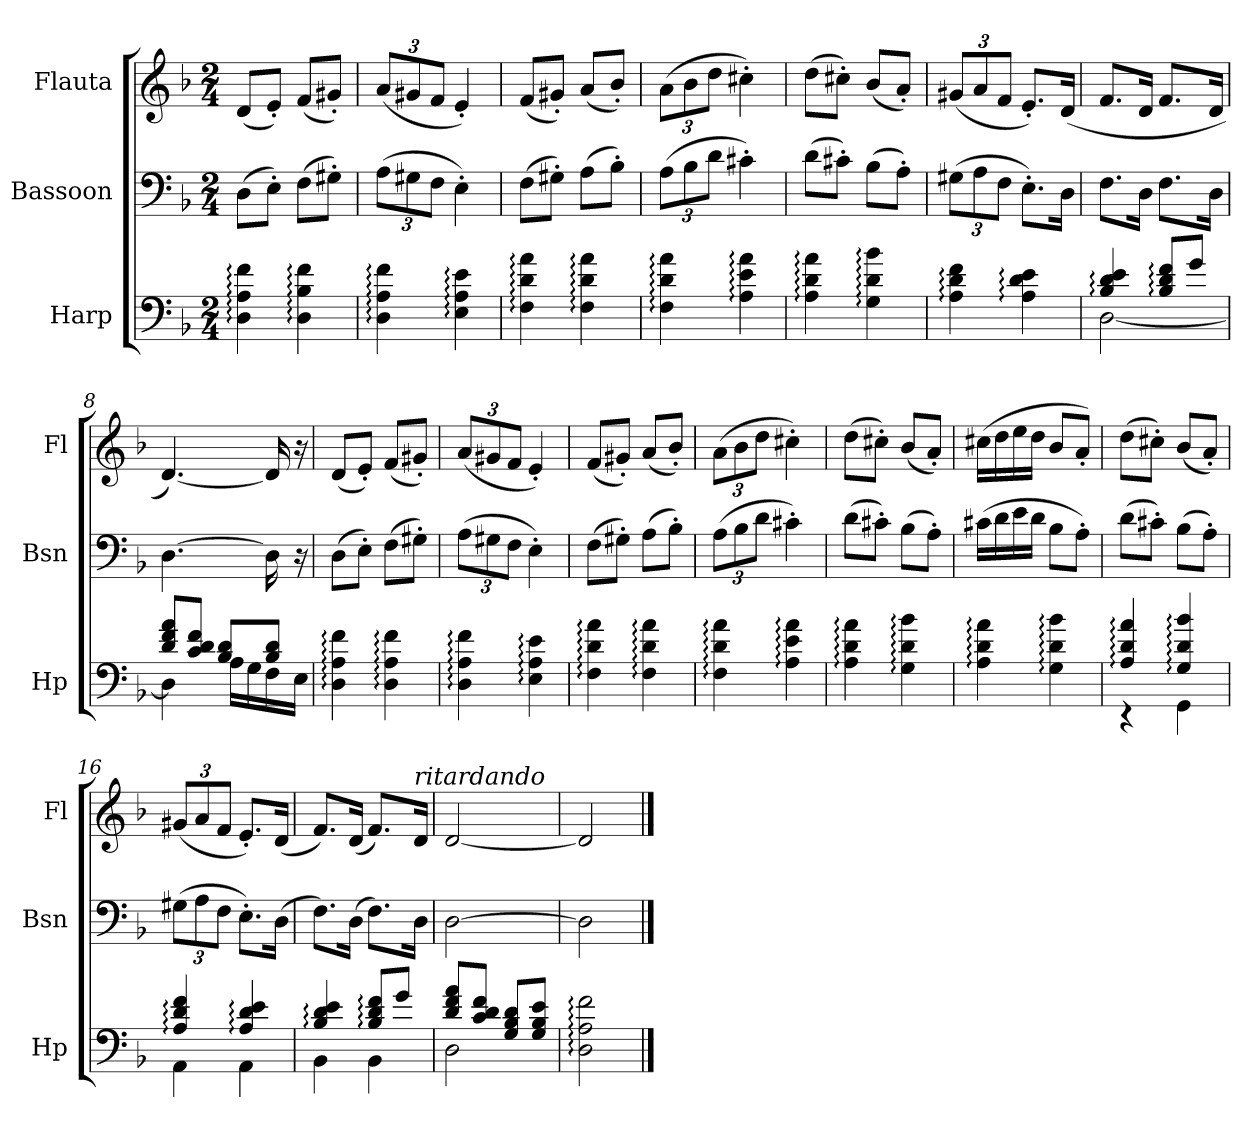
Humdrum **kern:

**kern	**kern	**kern
*part3	*part2	*part1
*staff3	*staff2	*staff1
*I"Harp	*I"Bassoon	*I"Flauta
*I'Hp	*I'Bsn	*I'Fl
*clefF4	*clefF4	*clefG2
*k[b-]	*k[b-]	*k[b-]
*M2/4	*M2/4	*M2/4
*MM60	*MM60	*MM60
=1	=1	=1
4D\: 4A\: 4f\:	(>8D\L	(<8d/L
.	8E'\J)	8e'/J)
4D\: 4B-\: 4f\:	(>8F\L	(<8f/L
.	8G#X'\J)	8g#X'/J)
=2	=2	=2
*	*Xbrackettup	*Xbrackettup
4D\: 4A\: 4f\:	(>12A\L	(<12a/L
.	12G#X\	12g#X/
.	12F\J	12f/J
4E\: 4A\: 4e\:	4E'\)	4e'/)
=3	=3	=3
4F\: 4d\: 4a\:	(>8F\L	(<8f/L
.	8G#X'\J)	8g#X'/J)
4F\: 4d\: 4a\:	(>8A\L	(<8a/L
.	8B-'\J)	8b-'/J)
=4	=4	=4
4F\: 4d\: 4a\:	(>12A\L	(>12a\L
.	12B-\	12b-\
.	12d\J	12dd\J
4A\: 4e\: 4a\:	4c#X'\)	4cc#X'\)
=5	=5	=5
4A\: 4d\: 4a\:	(>8d\L	(>8dd\L
.	8c#X'\J)	8cc#X'\J)
4G\: 4d\: 4b-\:	(>8B-\L	(<8b-/L
.	8A'\J)	8a'/J)
!!LO:LB:g=z
=6	=6	=6
4A\: 4d\: 4f\:	(>12G#X\L	(<12g#X/L
.	12A\	12a/
.	12F\J	12f/J
4A\: 4d\: 4e\:	8.E'\L)	8.e'/L)
.	16D\Jk	(<16d/Jk
=7	=7	=7
*^	*	*
4B-/: 4d/: 4e/:	[2D\	8.F\L	8.f/L
.	.	16D\Jk	16d/Jk
8B-/: 8d/: 8f/:L	.	8.F\L	8.f/L
8g/J	.	.	.
.	.	16D\Jk	16d/Jk
=8	=8	=8	=8
8d/ 8f/ 8a/L	4D\]	[4.D\	[4.d/)
8c/ 8d/ 8f/J	.	.	.
8B-/ 8d/L	16A\LL	.	.
.	16G\	.	.
8B-/ 8d/J	16F\	16D\]	16d/]
.	16E\JJ	16r	16r
*v	*v	*	*
=9	=9	=9
4D\: 4A\: 4f\:	(>8D\L	(<8d/L
.	8E'\J)	8e'/J)
4D\: 4A\: 4f\:	(>8F\L	(<8f/L
.	8G#X'\J)	8g#X'/J)
=10	=10	=10
4D\: 4A\: 4f\:	(>12A\L	(<12a/L
.	12G#X\	12g#X/
.	12F\J	12f/J
4E\: 4A\: 4e\:	4E'\)	4e'/)
!!LO:LB:g=z
=11	=11	=11
4F\: 4d\: 4a\:	(>8F\L	(<8f/L
.	8G#X'\J)	8g#X'/J)
4F\: 4d\: 4a\:	(>8A\L	(<8a/L
.	8B-'\J)	8b-'/J)
=12	=12	=12
4F\: 4d\: 4a\:	(>12A\L	(>12a\L
.	12B-\	12b-\
.	12d\J	12dd\J
4A\: 4e\: 4a\:	4c#X'\)	4cc#X'\)
=13	=13	=13
4A\: 4d\: 4a\:	(>8d\L	(>8dd\L
.	8c#X'\J)	8cc#X'\J)
4G\: 4d\: 4b-\:	(>8B-\L	(<8b-/L
.	8A'\J)	8a'/J)
=14	=14	=14
4A\: 4d\: 4a\:	(>16c#X\LL	(>16cc#X\LL
.	16d\	16dd\
.	16e\	16ee\
.	16d\JJ	16dd\JJ
4G\: 4d\: 4b-\:	8B-\L	8b-/L
.	8A'\J)	8a'/J)
!!LO:LB:g=z
=15	=15	=15
*^	*	*
4A/: 4d/: 4a/:	4r	(>8d\L	(>8dd\L
.	.	8c#X'\J)	8cc#X'\J)
4G/: 4d/: 4b-/:	4GG\	(>8B-\L	(<8b-/L
.	.	8A'\J)	8a'/J)
=16	=16	=16	=16
4A/: 4d/: 4f/:	4AA\	(>12G#X\L	(<12g#X/L
.	.	12A\	12a/
.	.	12F\J	12f/J
4A/: 4d/: 4e/:	4AA\	8.E'\L)	8.e'/L)
.	.	(>16D\Jk	(<16d/Jk
=17	=17	=17	=17
4B-/: 4d/: 4e/:	4BB-\	8.F\L)	8.f/L)
.	.	(>16D\Jk	(<16d/Jk
*	*	*	*MM55
8B-/: 8d/: 8f/:L	4BB-\	8.F\L)	8.f/L)
8g/J	.	.	.
!	!	!	!LO:TX:a:i:t=ritardando
.	.	16D\Jk	16d/Jk
=18	=18	=18	=18
8d/ 8f/ 8a/L	2D\	[2D\	[2d/
8c/ 8d/ 8f/J	.	.	.
8G/ 8B-/ 8d/L	.	.	.
8G/ 8B-/ 8e/J	.	.	.
*v	*v	*	*
=19	=19	=19
2D\: 2A\: 2f\:	2D\]	2d/]
==	==	==
*-	*-	*-
